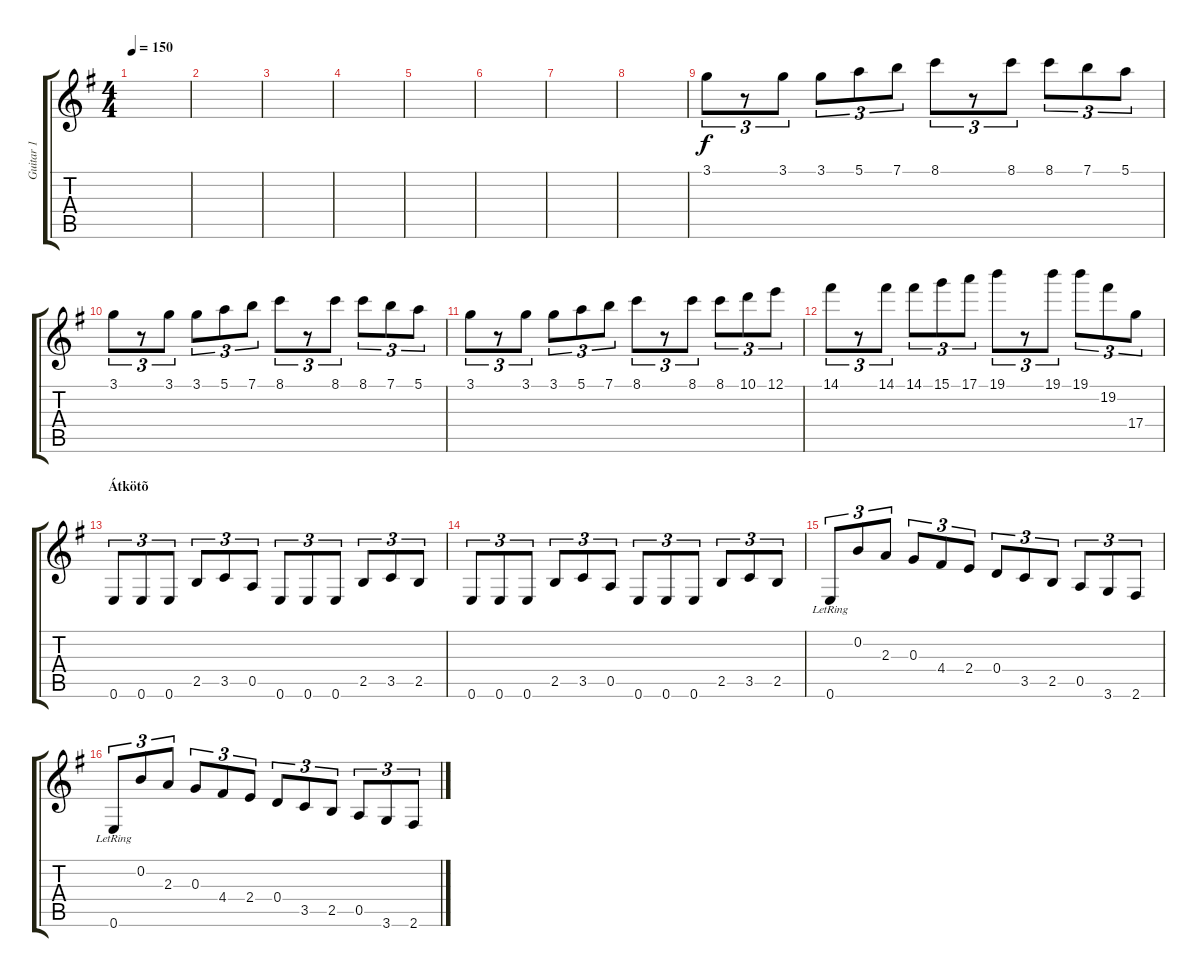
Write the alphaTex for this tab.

\track ("Guitar 1" "Guitar 1") {instrument overdrivenguitar}
\staff {score tabs}
\tuning (E4 B3 G3 D3 A2 E2) {hide}
\ts (4 4)
\tempo 150
\clef g2
\ks eminor
|
|
|
|
|
|
|
|
3.1.8{tu (3 2) volume 16} r.8{tu (3 2)} 3.1.8{tu (3 2)} 3.1.8{tu (3 2)} 5.1.8{tu (3 2)} 7.1.8{tu (3 2)} 8.1.8{tu (3 2)} r.8{tu (3 2)} 8.1.8{tu (3 2)} 8.1.8{tu (3 2)} 7.1.8{tu (3 2)} 5.1.8{tu (3 2)} |
3.1.8{tu (3 2)} r.8{tu (3 2)} 3.1.8{tu (3 2)} 3.1.8{tu (3 2)} 5.1.8{tu (3 2)} 7.1.8{tu (3 2)} 8.1.8{tu (3 2)} r.8{tu (3 2)} 8.1.8{tu (3 2)} 8.1.8{tu (3 2)} 7.1.8{tu (3 2)} 5.1.8{tu (3 2)} |
3.1.8{tu (3 2)} r.8{tu (3 2)} 3.1.8{tu (3 2)} 3.1.8{tu (3 2)} 5.1.8{tu (3 2)} 7.1.8{tu (3 2)} 8.1.8{tu (3 2)} r.8{tu (3 2)} 8.1.8{tu (3 2)} 8.1.8{tu (3 2)} 10.1.8{tu (3 2)} 12.1.8{tu (3 2)} |
14.1.8{tu (3 2)} r.8{tu (3 2)} 14.1.8{tu (3 2)} 14.1.8{tu (3 2)} 15.1.8{tu (3 2)} 17.1.8{tu (3 2)} 19.1.8{tu (3 2)} r.8{tu (3 2)} 19.1.8{tu (3 2)} 19.1.8{tu (3 2)} 19.2.8{tu (3 2)} 17.4.8{tu (3 2)} |
\section ("" "Átkötõ")
0.6.8{tu (3 2) volume 14} 0.6.8{tu (3 2)} 0.6.8{tu (3 2)} 2.5.8{tu (3 2)} 3.5.8{tu (3 2)} 0.5.8{tu (3 2)} 0.6.8{tu (3 2)} 0.6.8{tu (3 2)} 0.6.8{tu (3 2)} 2.5.8{tu (3 2)} 3.5.8{tu (3 2)} 2.5.8{tu (3 2)} |
0.6.8{tu (3 2)} 0.6.8{tu (3 2)} 0.6.8{tu (3 2)} 2.5.8{tu (3 2)} 3.5.8{tu (3 2)} 0.5.8{tu (3 2)} 0.6.8{tu (3 2)} 0.6.8{tu (3 2)} 0.6.8{tu (3 2)} 2.5.8{tu (3 2)} 3.5.8{tu (3 2)} 2.5.8{tu (3 2)} |
0.6{lr}.8{tu (3 2)} 0.2.8{tu (3 2)} 2.3.8{tu (3 2)} 0.3.8{tu (3 2)} 4.4.8{tu (3 2)} 2.4.8{tu (3 2)} 0.4.8{tu (3 2)} 3.5.8{tu (3 2)} 2.5.8{tu (3 2)} 0.5.8{tu (3 2)} 3.6.8{tu (3 2)} 2.6.8{tu (3 2)} |
0.6{lr}.8{tu (3 2)} 0.2.8{tu (3 2)} 2.3.8{tu (3 2)} 0.3.8{tu (3 2)} 4.4.8{tu (3 2)} 2.4.8{tu (3 2)} 0.4.8{tu (3 2)} 3.5.8{tu (3 2)} 2.5.8{tu (3 2)} 0.5.8{tu (3 2)} 3.6.8{tu (3 2)} 2.6.8{tu (3 2)}
